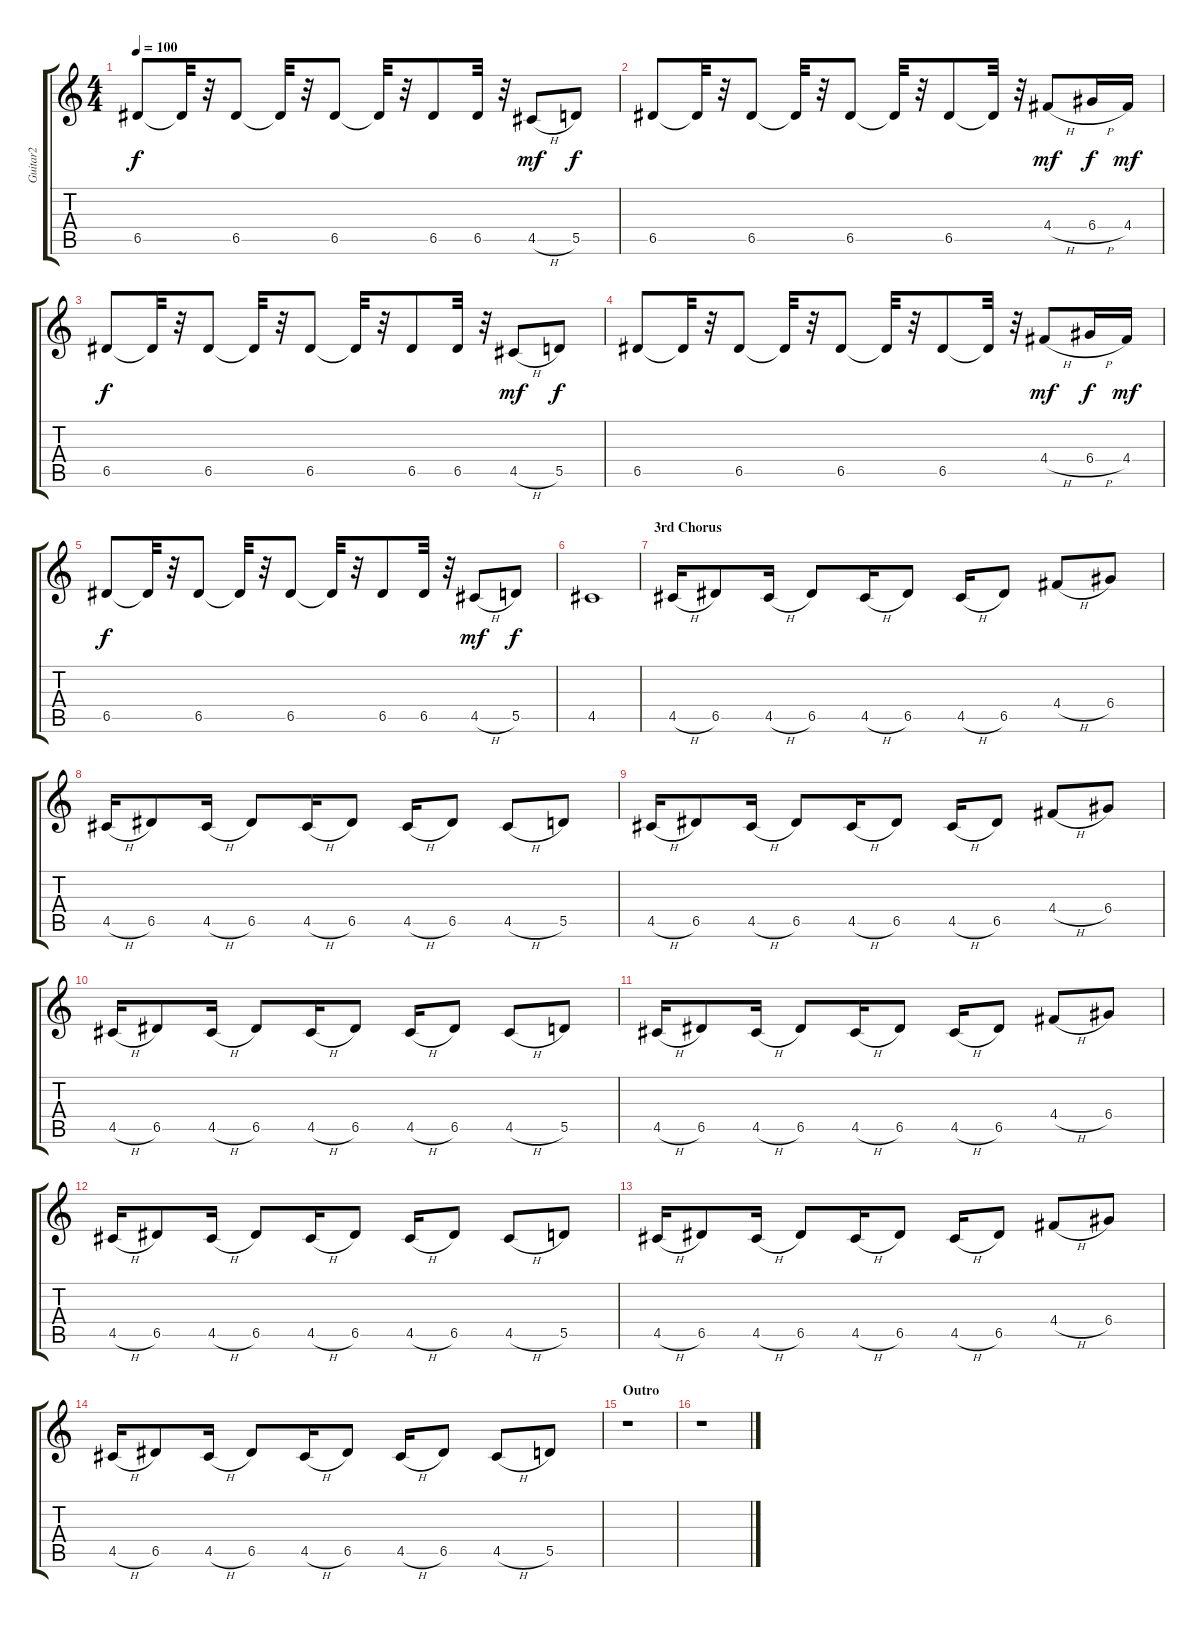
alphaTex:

\track ("Guitar2" "Guitar2") {instrument overdrivenguitar}
\staff {score tabs}
\tuning (E4 B3 G3 D3 A2 E2) {hide}
\ts (4 4)
\tempo 100
\clef g2
\ks c
6.5.8{dy f} 6.5{t}.32 r.32 6.5.8 6.5{t}.32 r.32 6.5.8 6.5{t}.32 r.32 6.5.8 6.5.32 r.32 4.5{h}.8{dy mf} 5.5.8{dy f} |
6.5.8 6.5{t}.32 r.32 6.5.8 6.5{t}.32 r.32 6.5.8 6.5{t}.32 r.32 6.5.8 6.5{t}.32 r.32 4.4{h}.8{dy mf} 6.4{h}.16{dy f} 4.4.16{dy mf} |
6.5.8{dy f} 6.5{t}.32 r.32 6.5.8 6.5{t}.32 r.32 6.5.8 6.5{t}.32 r.32 6.5.8 6.5.32 r.32 4.5{h}.8{dy mf} 5.5.8{dy f} |
6.5.8 6.5{t}.32 r.32 6.5.8 6.5{t}.32 r.32 6.5.8 6.5{t}.32 r.32 6.5.8 6.5{t}.32 r.32 4.4{h}.8{dy mf} 6.4{h}.16{dy f} 4.4.16{dy mf} |
6.5.8{dy f} 6.5{t}.32 r.32 6.5.8 6.5{t}.32 r.32 6.5.8 6.5{t}.32 r.32 6.5.8 6.5.32 r.32 4.5{h}.8{dy mf} 5.5.8{dy f} |
4.5.1 |
\section ("" "3rd Chorus")
4.5{h}.16 6.5.8 4.5{h}.16 6.5.8 4.5{h}.16 6.5.8 4.5{h}.16 6.5.8 4.4{h}.8 6.4.8 |
4.5{h}.16 6.5.8 4.5{h}.16 6.5.8 4.5{h}.16 6.5.8 4.5{h}.16 6.5.8 4.5{h}.8 5.5.8 |
4.5{h}.16 6.5.8 4.5{h}.16 6.5.8 4.5{h}.16 6.5.8 4.5{h}.16 6.5.8 4.4{h}.8 6.4.8 |
4.5{h}.16 6.5.8 4.5{h}.16 6.5.8 4.5{h}.16 6.5.8 4.5{h}.16 6.5.8 4.5{h}.8 5.5.8 |
4.5{h}.16 6.5.8 4.5{h}.16 6.5.8 4.5{h}.16 6.5.8 4.5{h}.16 6.5.8 4.4{h}.8 6.4.8 |
4.5{h}.16 6.5.8 4.5{h}.16 6.5.8 4.5{h}.16 6.5.8 4.5{h}.16 6.5.8 4.5{h}.8 5.5.8 |
4.5{h}.16 6.5.8 4.5{h}.16 6.5.8 4.5{h}.16 6.5.8 4.5{h}.16 6.5.8 4.4{h}.8 6.4.8 |
4.5{h}.16 6.5.8 4.5{h}.16 6.5.8 4.5{h}.16 6.5.8 4.5{h}.16 6.5.8 4.5{h}.8 5.5.8 |
\section ("" "Outro")
r.1 |
r.1
